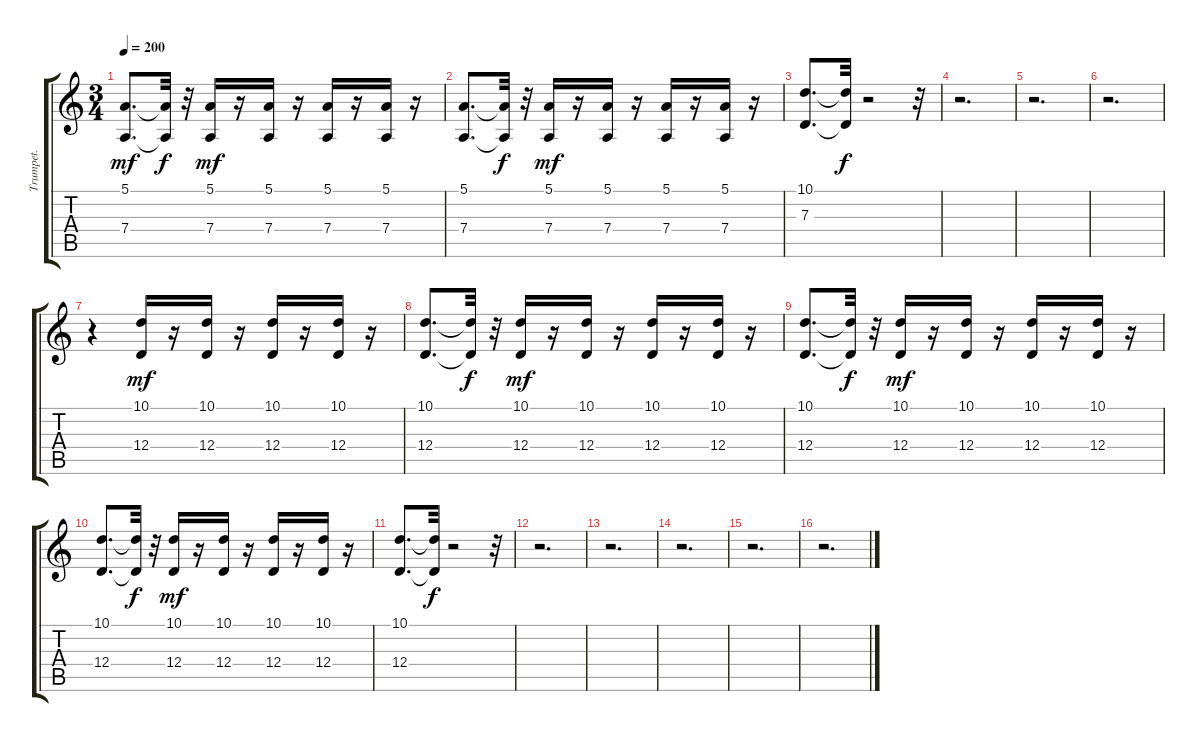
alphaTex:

\track ("Trumpet." "Trumpet.") {instrument trumpet}
\staff {score tabs}
\tuning (E4 B3 G3 D3 A2 E2) {hide}
\ts (3 4)
\tempo 200
\clef g2
\ks c
(5.1 7.4).8{d dy mf} (5.1{t} 7.4{t}).32{dy f} r.32 (5.1 7.4).16{dy mf} r.16 (5.1 7.4).16 r.16 (5.1 7.4).16 r.16 (5.1 7.4).16 r.16 |
(5.1 7.4).8{d} (5.1{t} 7.4{t}).32{dy f} r.32 (5.1 7.4).16{dy mf} r.16 (5.1 7.4).16 r.16 (5.1 7.4).16 r.16 (5.1 7.4).16 r.16 |
(10.1 7.3).8{d} (10.1{t} 7.3{t}).32{dy f} r.2 r.32 |
r.2{d} |
r.2{d} |
r.2{d} |
r.4 (10.1 12.4).16{dy mf} r.16 (10.1 12.4).16 r.16 (10.1 12.4).16 r.16 (10.1 12.4).16 r.16 |
(10.1 12.4).8{d} (10.1{t} 12.4{t}).32{dy f} r.32 (10.1 12.4).16{dy mf} r.16 (10.1 12.4).16 r.16 (10.1 12.4).16 r.16 (10.1 12.4).16 r.16 |
(10.1 12.4).8{d} (10.1{t} 12.4{t}).32{dy f} r.32 (10.1 12.4).16{dy mf} r.16 (10.1 12.4).16 r.16 (10.1 12.4).16 r.16 (10.1 12.4).16 r.16 |
(10.1 12.4).8{d} (10.1{t} 12.4{t}).32{dy f} r.32 (10.1 12.4).16{dy mf} r.16 (10.1 12.4).16 r.16 (10.1 12.4).16 r.16 (10.1 12.4).16 r.16 |
(10.1 12.4).8{d} (10.1{t} 12.4{t}).32{dy f} r.2 r.32 |
r.2{d} |
r.2{d} |
r.2{d} |
r.2{d} |
r.2{d}
